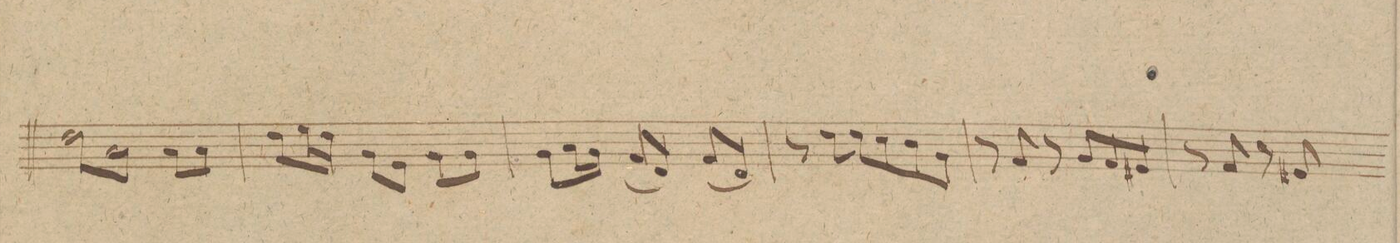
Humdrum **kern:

**kern	**dynam
*I"Violino IIdo	*
*clefG2	*
*k[f#c#]	*
*M3/4	*
*tremolo	*
8dd\L	.
8a\	.
8dd\	.
8a\J	.
*Xtremolo	*
8a\L	.
8a\J	.
=61	=61
8dd\L	.
16ee\L	.
16dd\JJ	.
8g\L	.
8e\J	.
8g\L	.
8g\J	.
=62	=62
8g\L	.
16a\L	.
16g\JJ	.
(8f#/L	.
8d/J)	.
(8f#/L	.
8d/J)	.
=63	=63
8r	.
8dd\	.
8dd\L	.
8cc#\	.
8b\	.
8g\J	.
=64	=64
8r	.
8f#/	.
8r	.
8g/L	.
8f#/	.
8e#X/J	.
=65	=65
8r	.
8f#/	.
8r	.
8e#X/	.
*-	*-
